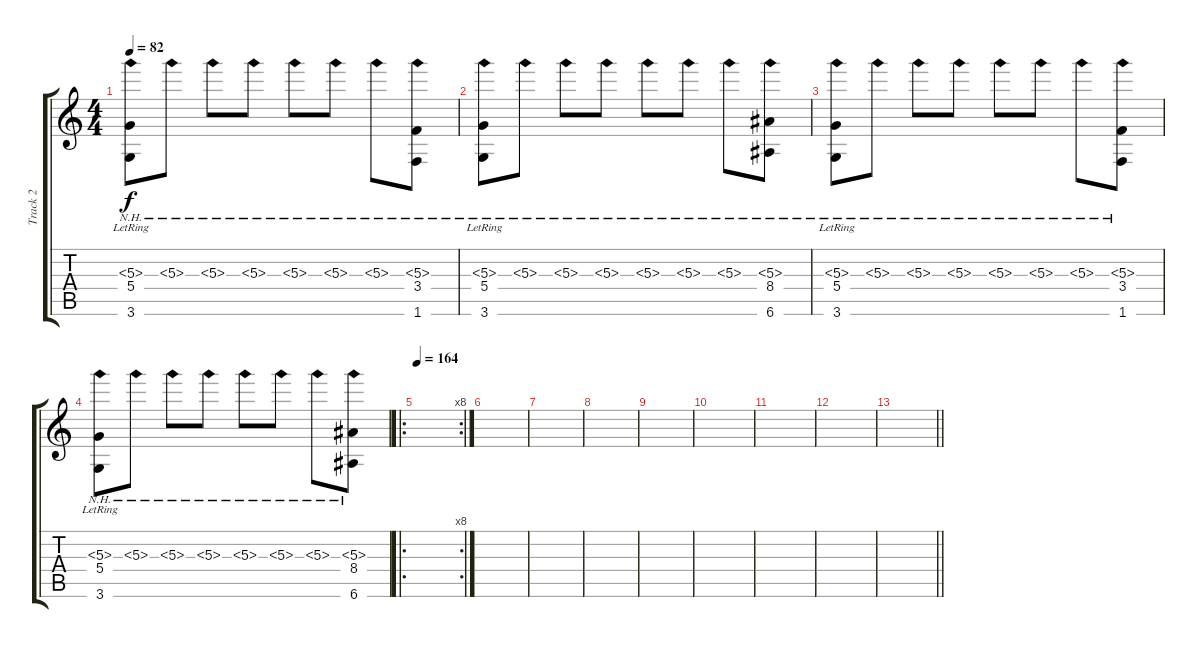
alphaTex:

\track ("Track 2" "Track 2") {instrument electricguitarclean}
\staff {score tabs}
\tuning (E4 B3 G3 D3 A2 E2) {hide}
\ts (4 4)
\tempo 82
\clef g2
\ks c
(5.3{nh} 5.4{lr} 3.6{lr}).8{dy f} 5.3{nh}.8 5.3{nh}.8 5.3{nh}.8 5.3{nh}.8 5.3{nh}.8 5.3{nh}.8 (5.3{nh} 3.4 1.6).8 |
(5.3{nh} 5.4{lr} 3.6{lr}).8 5.3{nh}.8 5.3{nh}.8 5.3{nh}.8 5.3{nh}.8 5.3{nh}.8 5.3{nh}.8 (5.3{nh} 8.4 6.6).8 |
(5.3{nh} 5.4{lr} 3.6{lr}).8 5.3{nh}.8 5.3{nh}.8 5.3{nh}.8 5.3{nh}.8 5.3{nh}.8 5.3{nh}.8 (5.3{nh} 3.4 1.6).8 |
(5.3{nh} 5.4{lr} 3.6{lr}).8 5.3{nh}.8 5.3{nh}.8 5.3{nh}.8 5.3{nh}.8 5.3{nh}.8 5.3{nh}.8 (5.3{nh} 8.4 6.6).8 |
\ro
\rc 8
\tempo 164
|
|
|
|
|
|
|
|
\barLineRight lightlight
